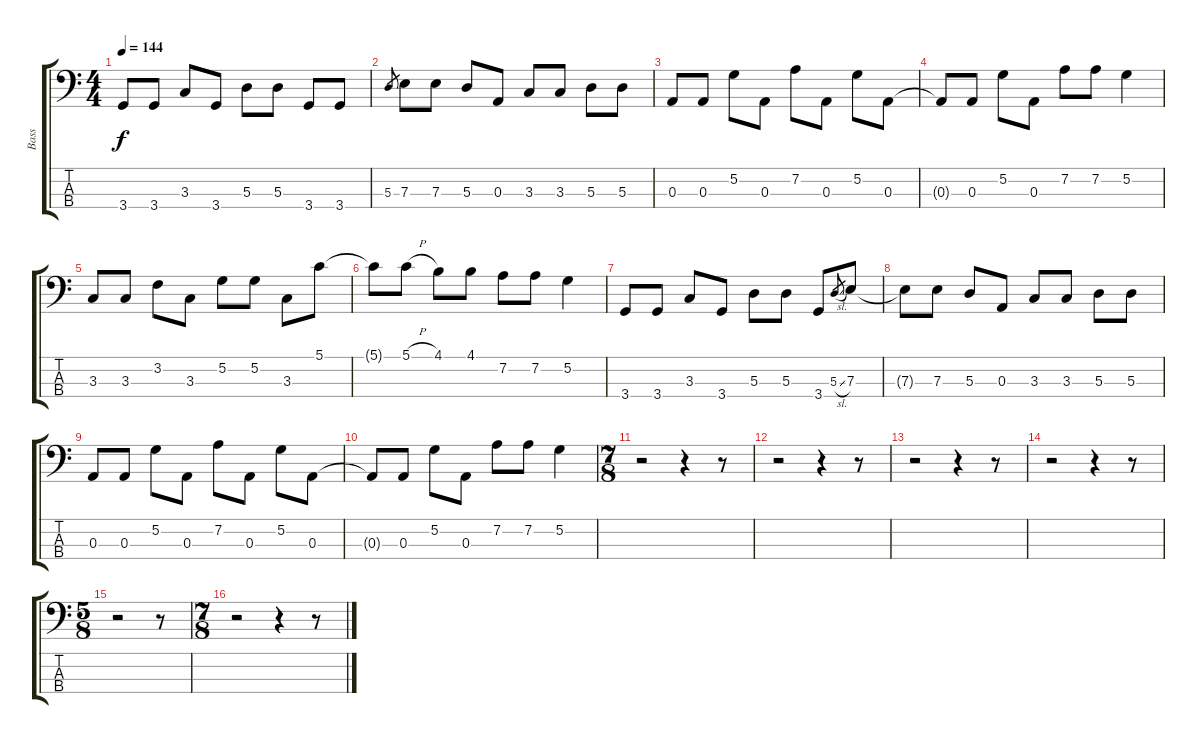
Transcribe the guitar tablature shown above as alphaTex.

\track ("Bass" "Bass") {instrument electricbassfinger}
\staff {score tabs}
\tuning (G2 D2 A1 E1) {hide}
\ts (4 4)
\tempo 144
\clef f4
\ks c
3.4.8{dy f} 3.4.8 3.3.8 3.4.8 5.3.8 5.3.8 3.4.8 3.4.8 |
5.3.8{gr} 7.3.8 7.3.8 5.3.8 0.3.8 3.3.8 3.3.8 5.3.8 5.3.8 |
0.3.8 0.3.8 5.2.8 0.3.8 7.2.8 0.3.8 5.2.8 0.3.8 |
0.3{t}.8 0.3.8 5.2.8 0.3.8 7.2.8 7.2.8 5.2.4 |
3.3.8 3.3.8 3.2.8 3.3.8 5.2.8 5.2.8 3.3.8 5.1.8 |
5.1{t}.8 5.1{h}.8 4.1.8 4.1.8 7.2.8 7.2.8 5.2.4 |
3.4.8 3.4.8 3.3.8 3.4.8 5.3.8 5.3.8 3.4.8 5.3{sl}.8{gr} 7.3.8 |
7.3{t}.8 7.3.8 5.3.8 0.3.8 3.3.8 3.3.8 5.3.8 5.3.8 |
0.3.8 0.3.8 5.2.8 0.3.8 7.2.8 0.3.8 5.2.8 0.3.8 |
0.3{t}.8 0.3.8 5.2.8 0.3.8 7.2.8 7.2.8 5.2.4 |
\ts (7 8)
r.2 r.4 r.8 |
r.2 r.4 r.8 |
r.2 r.4 r.8 |
r.2 r.4 r.8 |
\ts (5 8)
r.2 r.8 |
\ts (7 8)
r.2 r.4 r.8
